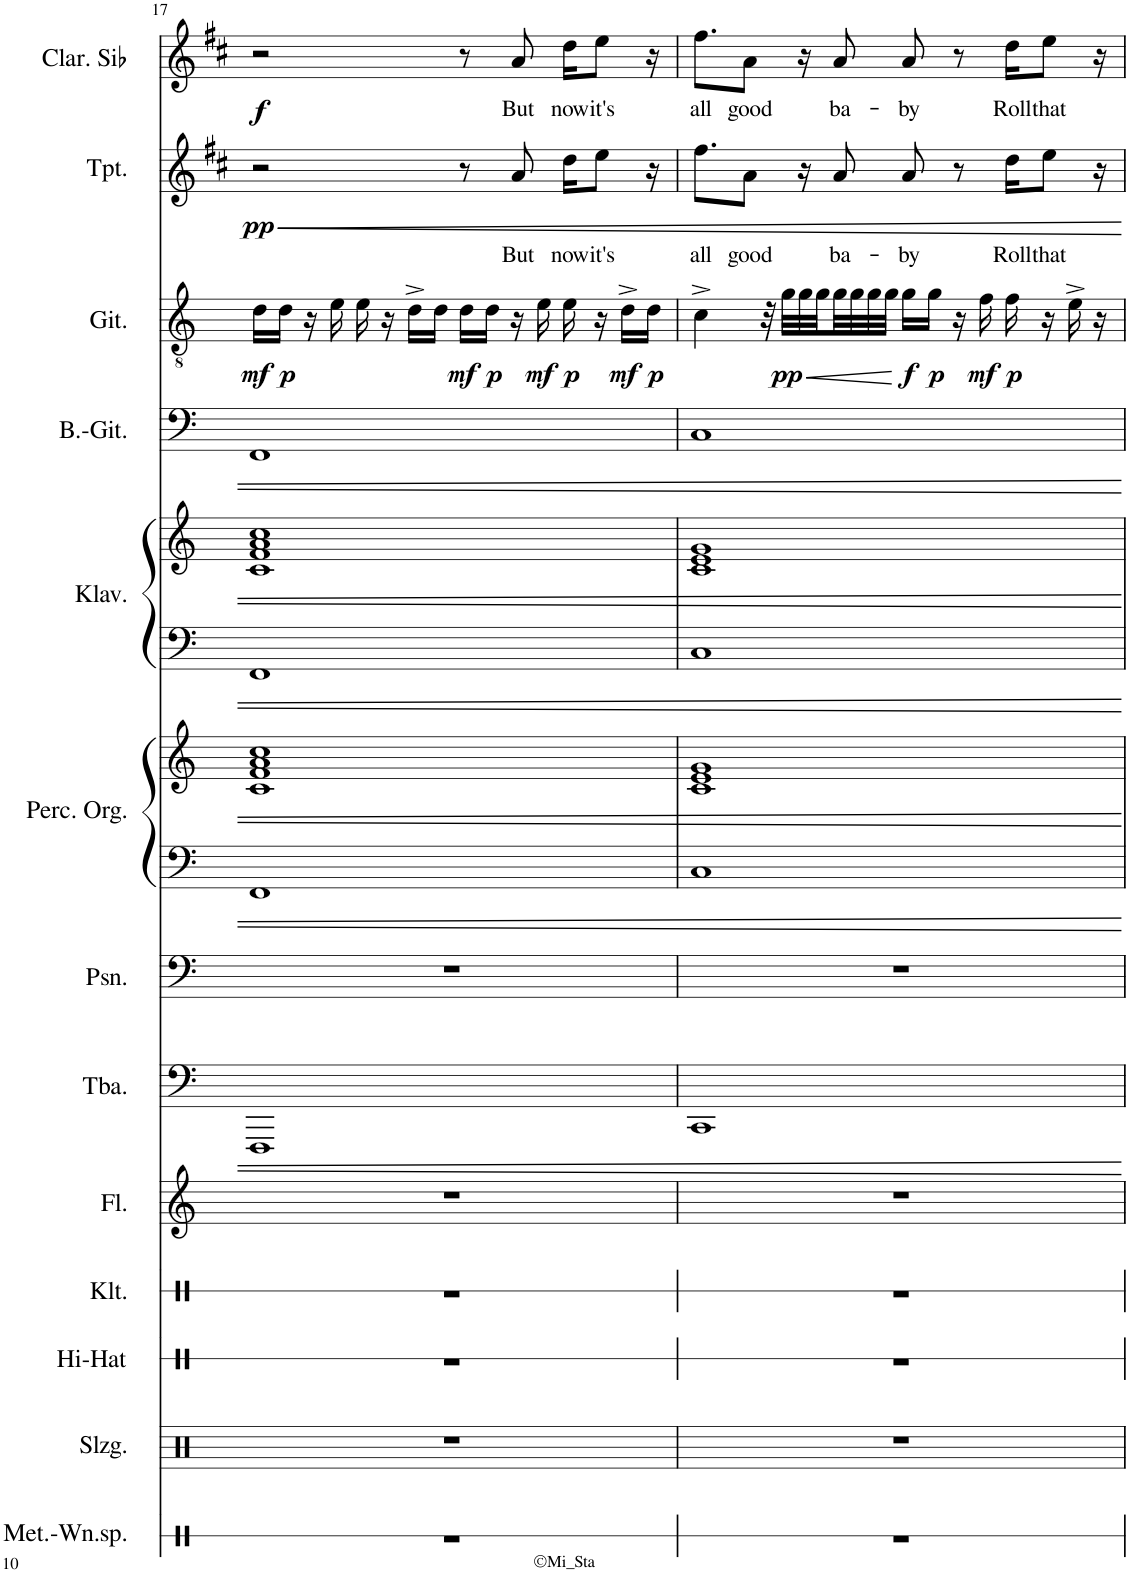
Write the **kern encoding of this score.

**kern	**kern	**kern	**kern	**kern	**kern	**kern	**kern	**kern	**kern	**kern	**kern	**kern	**dynam	**kern	**text	**dynam	**kern	**text	**dynam
*part13	*part12	*part11	*part10	*part9	*part8	*part7	*part6	*part6	*part5	*part5	*part4	*part3	*part3	*part2	*part2	*part2	*part1	*part1	*part1
*staff15	*staff14	*staff13	*staff12	*staff11	*staff10	*staff9	*staff8	*staff7	*staff6	*staff5	*staff4	*staff3	*staff3	*staff2	*staff2	*staff2	*staff1	*staff1	*staff1
*I"Metall-Windspiel	*I"Schlagzeug	*I"Hi-Hat	*I"Klatschen	*I"Flöte	*I"Tuba	*I"Posaune	*I"Percussive Organ	*	*I"Klavier	*	*I"Bass Gitarre	*I"Akustische Gitarre	*	*I"Trompete	*	*	*I"Clarinette en Sib	*	*
*I'Met.-Wn.sp.	*I'Slzg.	*I'Hi-Hat	*I'Klt.	*I'Fl.	*I'Tba.	*I'Psn.	*I'Perc. Org.	*	*I'Klav.	*	*I'B.-Git.	*I'Git.	*	*I'Tpt.	*	*	*I'Clar. Sib	*	*
!!LO:PB:g=z
*clefX	*clefX	*clefX	*clefX	*clefG2	*clefF4	*clefF4	*clefF4	*clefG2	*clefF4	*clefG2	*clefF4	*clefGv2	*	*clefG2	*	*	*clefG2	*	*
*	*	*	*	*	*	*	*	*	*	*	*Trd7c12	*	*	*Trd1c2	*	*	*Trd1c2	*	*
*k[]	*k[]	*k[]	*k[]	*k[]	*k[]	*k[]	*k[]	*k[]	*k[]	*k[]	*k[]	*k[]	*	*k[f#c#]	*	*	*k[f#c#]	*	*
*M4/4	*M4/4	*M4/4	*M4/4	*M4/4	*M4/4	*M4/4	*M4/4	*M4/4	*M4/4	*M4/4	*M4/4	*M4/4	*	*M4/4	*	*	*M4/4	*	*
=17	=17	=17	=17	=17	=17	=17	=17	=17	=17	=17	=17	=17	=17	=17	=17	=17	=17	=17	=17
!	!	!	!	!	!	!	!	!	!	!	!	!	!LO:DY:b	!	!	!LO:DY:b	!	!	!LO:DY:b
1r	1r	1r	1r	1r	1FFF	1r	1FF	1c 1f 1a 1cc	1FF	1c 1f 1a 1cc	1FF	16d\LL	mf	2r	.	pp	2r	.	f
!	!	!	!	!	!	!	!	!	!	!	!	!	!LO:DY:b	!	!	!	!	!	!
.	.	.	.	.	.	.	.	.	.	.	.	16d\JJ	p	.	.	.	.	.	.
.	.	.	.	.	.	.	.	.	.	.	.	16r	.	.	.	.	.	.	.
.	.	.	.	.	.	.	.	.	.	.	.	16e\	.	.	.	.	.	.	.
.	.	.	.	.	.	.	.	.	.	.	.	16e\	.	.	.	.	.	.	.
.	.	.	.	.	.	.	.	.	.	.	.	16r	.	.	.	.	.	.	.
.	.	.	.	.	.	.	.	.	.	.	.	16d^\LL	.	.	.	.	.	.	.
.	.	.	.	.	.	.	.	.	.	.	.	16d\JJ	.	.	.	.	.	.	.
!	!	!	!	!	!	!	!	!	!	!	!	!	!LO:DY:b	!	!	!	!	!	!
.	.	.	.	.	.	.	.	.	.	.	.	16d\LL	mf	8r	.	.	8r	.	.
!	!	!	!	!	!	!	!	!	!	!	!	!	!LO:DY:b	!	!	!	!	!	!
.	.	.	.	.	.	.	.	.	.	.	.	16d\JJ	p	.	.	.	.	.	.
!	!	!	!	!	!	!	!	!	!	!	!	!	!	!	!LO:LY:b	!	!	!LO:LY:b	!
.	.	.	.	.	.	.	.	.	.	.	.	16r	.	8a/	But	.	8a/	But	.
!	!	!	!	!	!	!	!	!	!	!	!	!	!LO:DY:b	!	!	!	!	!	!
.	.	.	.	.	.	.	.	.	.	.	.	16e\	mf	.	.	.	.	.	.
!	!	!	!	!	!	!	!	!	!	!	!	!	!LO:DY:b	!	!LO:LY:b	!	!	!LO:LY:b	!
.	.	.	.	.	.	.	.	.	.	.	.	16e\	p	16dd\KL	now	.	16dd\KL	now	.
!	!	!	!	!	!	!	!	!	!	!	!	!	!	!	!LO:LY:b	!	!	!LO:LY:b	!
.	.	.	.	.	.	.	.	.	.	.	.	16r	.	8ee\J	it's	.	8ee\J	it's	.
!	!	!	!	!	!	!	!	!	!	!	!	!	!LO:DY:b	!	!	!	!	!	!
.	.	.	.	.	.	.	.	.	.	.	.	16d^\LL	mf	.	.	.	.	.	.
!	!	!	!	!	!	!	!	!	!	!	!	!	!LO:DY:b	!	!	!	!	!	!
.	.	.	.	.	.	.	.	.	.	.	.	16d\JJ	p	16r	.	.	16r	.	.
=18	=18	=18	=18	=18	=18	=18	=18	=18	=18	=18	=18	=18	=18	=18	=18	=18	=18	=18	=18
!	!	!	!	!	!	!	!	!	!	!	!	!	!	!	!LO:LY:b	!	!	!LO:LY:b	!
1r	1r	1r	1r	1r	1CC	1r	1C	1c 1e 1g	1C	1c 1e 1g	1C	4c^\	.	8.ff#\L	all	.	8.ff#\L	all	.
!	!	!	!	!	!	!	!	!	!	!	!	!	!	!	!LO:LY:b	!	!	!LO:LY:b	!
.	.	.	.	.	.	.	.	.	.	.	.	.	.	8a\J	good	.	8a\J	good	.
.	.	.	.	.	.	.	.	.	.	.	.	32r	.	.	.	.	.	.	.
!	!	!	!	!	!	!	!	!	!	!	!	!	!LO:HP:b	!	!	!	!	!	!
!	!	!	!	!	!	!	!	!	!	!	!	!	!LO:DY:n=1:b	!	!	!	!	!	!
.	.	.	.	.	.	.	.	.	.	.	.	32g\LLL	< pp	.	.	.	.	.	.
.	.	.	.	.	.	.	.	.	.	.	.	32g\	.	16r	.	.	16r	.	.
.	.	.	.	.	.	.	.	.	.	.	.	32g\	.	.	.	.	.	.	.
!	!	!	!	!	!	!	!	!	!	!	!	!	!	!	!LO:LY:b	!	!	!LO:LY:b	!
.	.	.	.	.	.	.	.	.	.	.	.	32g\	.	8a/	ba-	.	8a/	ba-	.
.	.	.	.	.	.	.	.	.	.	.	.	32g\	.	.	.	.	.	.	.
.	.	.	.	.	.	.	.	.	.	.	.	32g\	.	.	.	.	.	.	.
.	.	.	.	.	.	.	.	.	.	.	.	32g\JJJ	.	.	.	.	.	.	.
!	!	!	!	!	!	!	!	!	!	!	!	!	!LO:DY:n=2:b	!	!LO:LY:b	!	!	!LO:LY:b	!
.	.	.	.	.	.	.	.	.	.	.	.	16g\LL	[ f	8a/	-by	.	8a/	-by	.
!	!	!	!	!	!	!	!	!	!	!	!	!	!LO:DY:n=3:b	!	!	!	!	!	!
.	.	.	.	.	.	.	.	.	.	.	.	16g\JJ	p	.	.	.	.	.	.
.	.	.	.	.	.	.	.	.	.	.	.	16r	.	8r	.	.	8r	.	.
!	!	!	!	!	!	!	!	!	!	!	!	!	!LO:DY:n=4:b	!	!	!	!	!	!
.	.	.	.	.	.	.	.	.	.	.	.	16f\	mf	.	.	.	.	.	.
!	!	!	!	!	!	!	!	!	!	!	!	!	!LO:DY:n=5:b	!	!LO:LY:b	!	!	!LO:LY:b	!
.	.	.	.	.	.	.	.	.	.	.	.	16f\	p	16dd\KL	Roll	.	16dd\KL	Roll	.
!	!	!	!	!	!	!	!	!	!	!	!	!	!	!	!LO:LY:b	!	!	!LO:LY:b	!
.	.	.	.	.	.	.	.	.	.	.	.	16r	.	8ee\J	that	.	8ee\J	that	.
.	.	.	.	.	.	.	.	.	.	.	.	16e^\	.	.	.	.	.	.	.
.	.	.	.	.	.	.	.	.	.	.	.	16r	.	16r	.	.	16r	.	.
=	=	=	=	=	=	=	=	=	=	=	=	=	=	=	=	=	=	=	=
*-	*-	*-	*-	*-	*-	*-	*-	*-	*-	*-	*-	*-	*-	*-	*-	*-	*-	*-	*-
